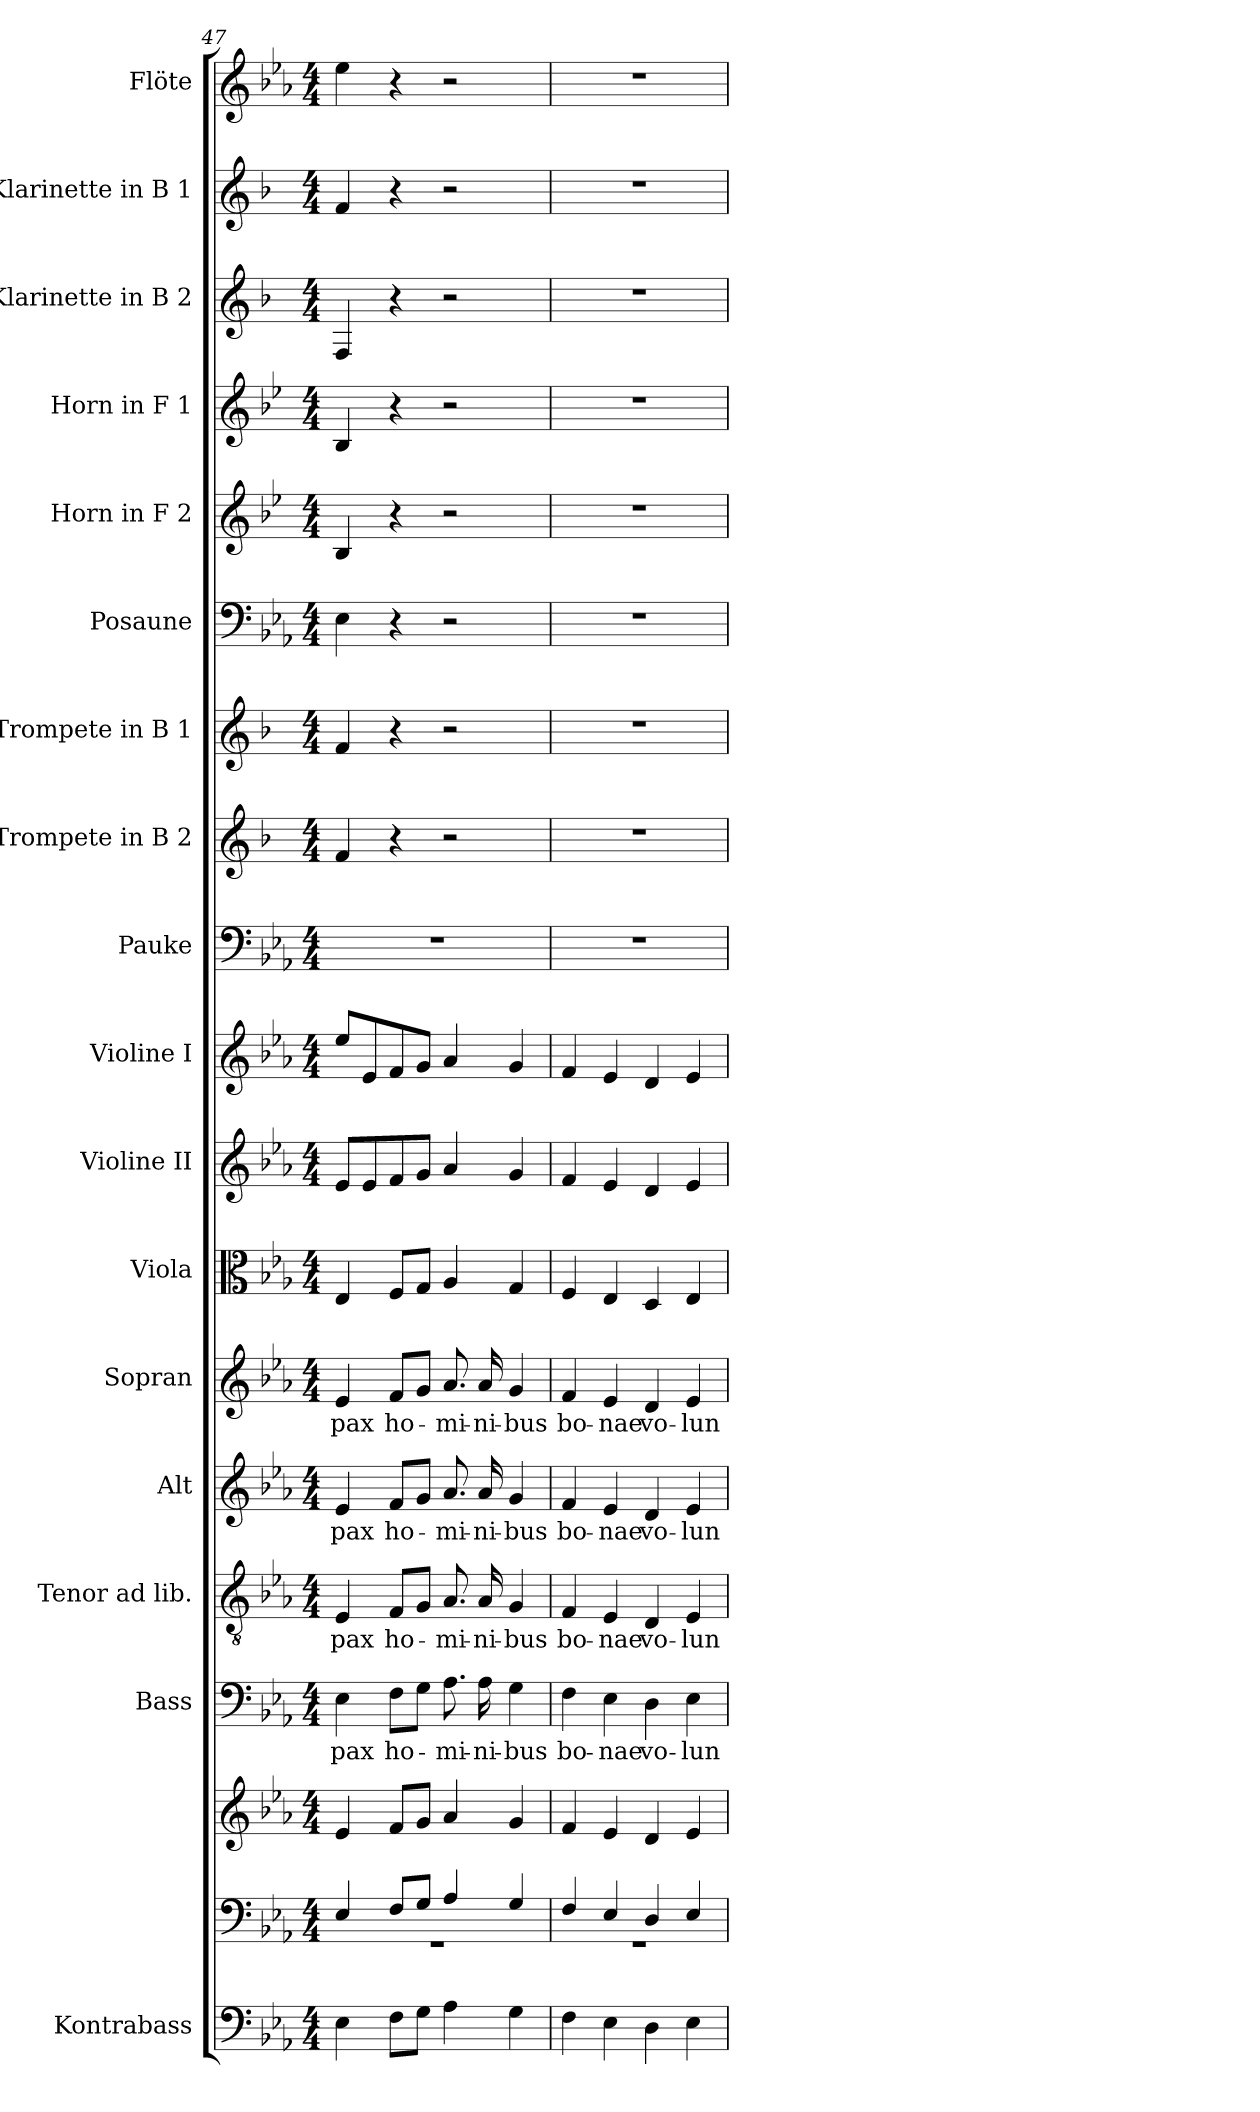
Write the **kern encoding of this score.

**kern	**kern	**kern	**kern	**text	**kern	**text	**kern	**text	**kern	**text	**kern	**kern	**kern	**kern	**kern	**kern	**kern	**kern	**kern	**kern	**kern	**kern
*part18	*part17	*part17	*part16	*part16	*part15	*part15	*part14	*part14	*part13	*part13	*part12	*part11	*part10	*part9	*part8	*part7	*part6	*part5	*part4	*part3	*part2	*part1
*staff19	*staff18	*staff17	*staff16	*staff16	*staff15	*staff15	*staff14	*staff14	*staff13	*staff13	*staff12	*staff11	*staff10	*staff9	*staff8	*staff7	*staff6	*staff5	*staff4	*staff3	*staff2	*staff1
*I"Kontrabass	*	*	*I"Bass	*	*I"Tenor ad lib.	*	*I"Alt	*	*I"Sopran	*	*I"Viola	*I"Violine II	*I"Violine I	*I"Pauke	*I"Trompete in B 2	*I"Trompete in B 1	*I"Posaune	*I"Horn in F 2	*I"Horn in F 1	*I"Klarinette in B 2	*I"Klarinette in B 1	*I"Flöte
*I'Kb.	*	*	*I'B	*	*I'T	*	*I'A	*	*I'S	*	*I'Vla.	*I'Vl. II	*I'Vl. I	*I'Pk.	*	*	*I'Pos.	*I'Hrn. 2	*I'Hrn. 1	*	*	*I'Fl.
*clefF4	*clefF4	*clefG2	*clefF4	*	*clefGv2	*	*clefG2	*	*clefG2	*	*clefC3	*clefG2	*clefG2	*clefF4	*clefG2	*clefG2	*clefF4	*clefG2	*clefG2	*clefG2	*clefG2	*clefG2
*ITrd7c12	*	*	*	*	*	*	*	*	*	*	*	*	*	*	*ITrd1c2	*ITrd1c2	*	*ITrd4c7	*ITrd4c7	*ITrd1c2	*ITrd1c2	*
*k[b-e-a-]	*k[b-e-a-]	*k[b-e-a-]	*k[b-e-a-]	*	*k[b-e-a-]	*	*k[b-e-a-]	*	*k[b-e-a-]	*	*k[b-e-a-]	*k[b-e-a-]	*k[b-e-a-]	*k[b-e-a-]	*k[b-e-a-]	*k[b-e-a-]	*k[b-e-a-]	*k[b-e-a-]	*k[b-e-a-]	*k[b-e-a-]	*k[b-e-a-]	*k[b-e-a-]
*E-:	*E-:	*E-:	*E-:	*	*E-:	*	*E-:	*	*E-:	*	*E-:	*E-:	*E-:	*E-:	*E-:	*E-:	*E-:	*E-:	*E-:	*E-:	*E-:	*E-:
*M4/4	*M4/4	*M4/4	*M4/4	*	*M4/4	*	*M4/4	*	*M4/4	*	*M4/4	*M4/4	*M4/4	*M4/4	*M4/4	*M4/4	*M4/4	*M4/4	*M4/4	*M4/4	*M4/4	*M4/4
=47	=47	=47	=47	=47	=47	=47	=47	=47	=47	=47	=47	=47	=47	=47	=47	=47	=47	=47	=47	=47	=47	=47
*	*^	*	*	*	*	*	*	*	*	*	*	*	*	*	*	*	*	*	*	*	*	*
!	!	!	!	!	!LO:LY:b	!	!LO:LY:b	!	!LO:LY:b	!	!LO:LY:b	!	!	!	!	!	!	!	!	!	!	!	!
4EE-\	4E-/	1rGG	4e-/	4E-\	pax	4E-/	pax	4e-/	pax	4e-/	pax	4E-/	8e-/L	8ee-/L	1r	4e-/	4e-/	4E-\	4E-/	4E-/	4E-/	4e-/	4ee-\
.	.	.	.	.	.	.	.	.	.	.	.	.	8e-/	8e-/	.	.	.	.	.	.	.	.	.
!	!	!	!	!	!LO:LY:b	!	!LO:LY:b	!	!LO:LY:b	!	!LO:LY:b	!	!	!	!	!	!	!	!	!	!	!	!
8FF\L	8F/L	.	8f/L	8F\L	ho-	8F/L	ho-	8f/L	ho-	8f/L	ho-	8F/L	8f/	8f/	.	4r	4r	4r	4r	4r	4r	4r	4r
8GG\J	8G/J	.	8g/J	8G\J	.	8G/J	.	8g/J	.	8g/J	.	8G/J	8g/J	8g/J	.	.	.	.	.	.	.	.	.
!	!	!	!	!	!LO:LY:b	!	!LO:LY:b	!	!LO:LY:b	!	!LO:LY:b	!	!	!	!	!	!	!	!	!	!	!	!
4AA-\	4A-/	.	4a-/	8.A-\	-mi-	8.A-/	-mi-	8.a-/	-mi-	8.a-/	-mi-	4A-/	4a-/	4a-/	.	2r	2r	2r	2r	2r	2r	2r	2r
!	!	!	!	!	!LO:LY:b	!	!LO:LY:b	!	!LO:LY:b	!	!LO:LY:b	!	!	!	!	!	!	!	!	!	!	!	!
.	.	.	.	16A-\	-ni-	16A-/	-ni-	16a-/	-ni-	16a-/	-ni-	.	.	.	.	.	.	.	.	.	.	.	.
!	!	!	!	!	!LO:LY:b	!	!LO:LY:b	!	!LO:LY:b	!	!LO:LY:b	!	!	!	!	!	!	!	!	!	!	!	!
4GG\	4G/	.	4g/	4G\	-bus	4G/	-bus	4g/	-bus	4g/	-bus	4G/	4g/	4g/	.	.	.	.	.	.	.	.	.
=48	=48	=48	=48	=48	=48	=48	=48	=48	=48	=48	=48	=48	=48	=48	=48	=48	=48	=48	=48	=48	=48	=48	=48
!	!	!	!	!	!LO:LY:b	!	!LO:LY:b	!	!LO:LY:b	!	!LO:LY:b	!	!	!	!	!	!	!	!	!	!	!	!
4FF\	4F/	1rGG	4f/	4F\	bo-	4F/	bo-	4f/	bo-	4f/	bo-	4F/	4f/	4f/	1r	1r	1r	1r	1r	1r	1r	1r	1r
!	!	!	!	!	!LO:LY:b	!	!LO:LY:b	!	!LO:LY:b	!	!LO:LY:b	!	!	!	!	!	!	!	!	!	!	!	!
4EE-\	4E-/	.	4e-/	4E-\	-nae	4E-/	-nae	4e-/	-nae	4e-/	-nae	4E-/	4e-/	4e-/	.	.	.	.	.	.	.	.	.
!	!	!	!	!	!LO:LY:b	!	!LO:LY:b	!	!LO:LY:b	!	!LO:LY:b	!	!	!	!	!	!	!	!	!	!	!	!
4DD\	4D/	.	4d/	4D\	vo-	4D/	vo-	4d/	vo-	4d/	vo-	4D/	4d/	4d/	.	.	.	.	.	.	.	.	.
!	!	!	!	!	!LO:LY:b	!	!LO:LY:b	!	!LO:LY:b	!	!LO:LY:b	!	!	!	!	!	!	!	!	!	!	!	!
4EE-\	4E-/	.	4e-/	4E-\	-lun-	4E-/	-lun-	4e-/	-lun-	4e-/	-lun-	4E-/	4e-/	4e-/	.	.	.	.	.	.	.	.	.
*	*v	*v	*	*	*	*	*	*	*	*	*	*	*	*	*	*	*	*	*	*	*	*	*
=	=	=	=	=	=	=	=	=	=	=	=	=	=	=	=	=	=	=	=	=	=	=
*-	*-	*-	*-	*-	*-	*-	*-	*-	*-	*-	*-	*-	*-	*-	*-	*-	*-	*-	*-	*-	*-	*-
